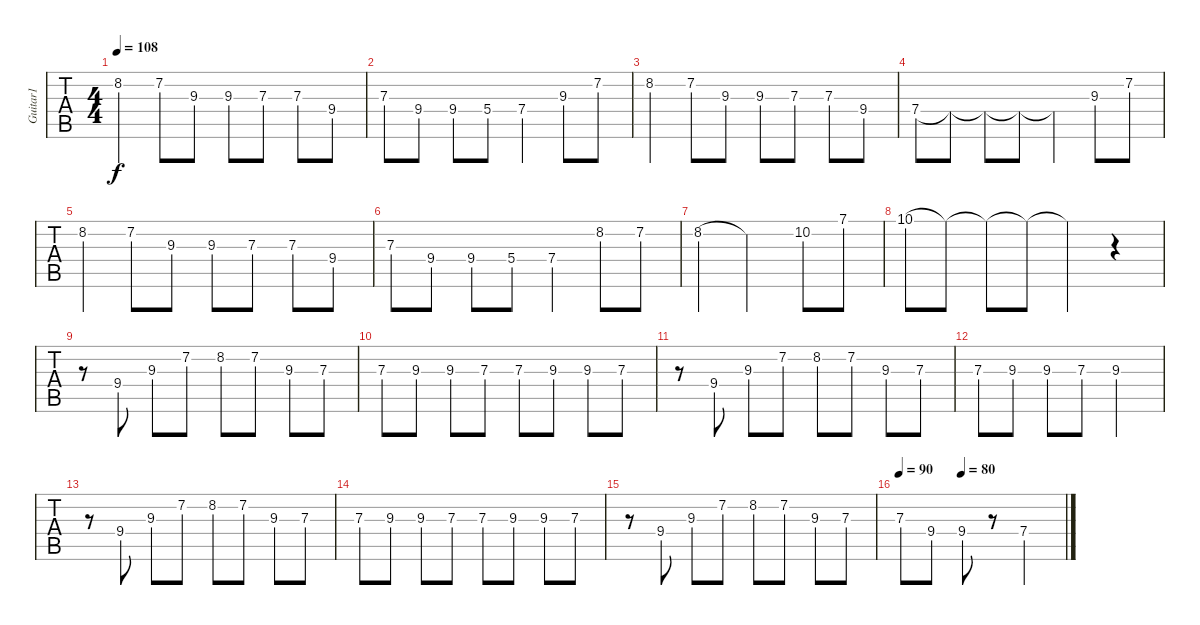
\track ("Guitar1" "Guitar1") {instrument acousticguitarsteel}
\staff {tabs}
\tuning (E4 B3 G3 D3 A2 E2) {hide}
\ts (4 4)
\tempo 108
\clef g2
\ks c
8.2.4{dy f} 7.2.8 9.3.8 9.3.8 7.3.8 7.3.8 9.4.8 |
7.3.8 9.4.8 9.4.8 5.4.8 7.4.4 9.3.8 7.2.8 |
8.2.4 7.2.8 9.3.8 9.3.8 7.3.8 7.3.8 9.4.8 |
7.4.8 7.4{t}.8 7.4{t}.8 7.4{t}.8 7.4{t}.4 9.3.8 7.2.8 |
8.2.4 7.2.8 9.3.8 9.3.8 7.3.8 7.3.8 9.4.8 |
7.3.8 9.4.8 9.4.8 5.4.8 7.4.4 8.2.8 7.2.8 |
8.2.4 8.2{t}.2 10.2.8 7.1.8 |
10.1.8 10.1{t}.8 10.1{t}.8 10.1{t}.8 10.1{t}.4 r.4 |
r.8 9.4.8 9.3.8 7.2.8 8.2.8 7.2.8 9.3.8 7.3.8 |
7.3.8 9.3.8 9.3.8 7.3.8 7.3.8 9.3.8 9.3.8 7.3.8 |
r.8 9.4.8 9.3.8 7.2.8 8.2.8 7.2.8 9.3.8 7.3.8 |
7.3.8 9.3.8 9.3.8 7.3.8 9.3.2 |
r.8 9.4.8 9.3.8 7.2.8 8.2.8 7.2.8 9.3.8 7.3.8 |
7.3.8 9.3.8 9.3.8 7.3.8 7.3.8 9.3.8 9.3.8 7.3.8 |
r.8 9.4.8 9.3.8 7.2.8 8.2.8 7.2.8 9.3.8 7.3.8 |
\tempo 90
\tempo (80 0.375)
7.3.8 9.4.8 9.4.8 r.8 7.4.2
